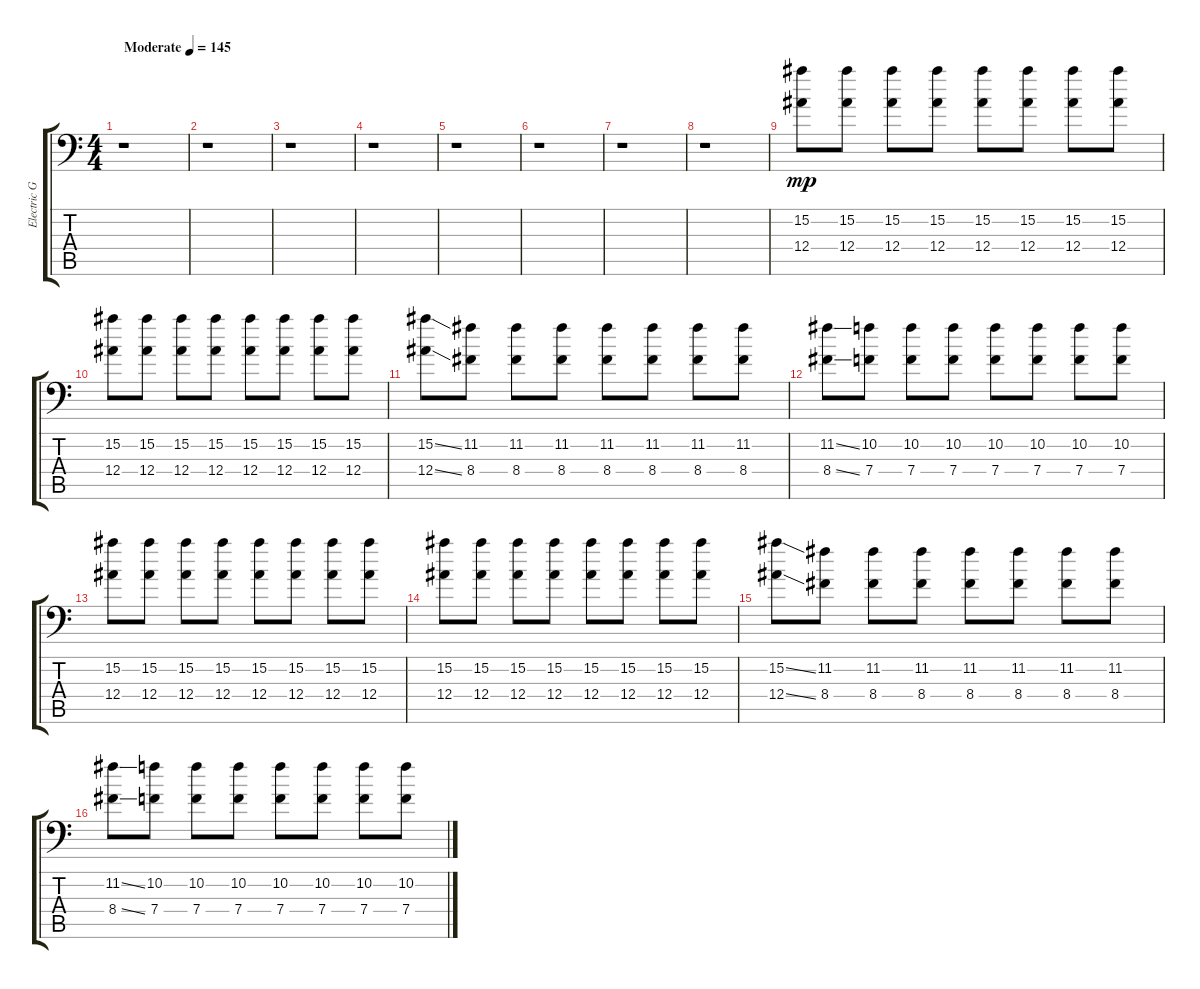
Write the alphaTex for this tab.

\track ("Electric Guitar" "Electric G") {instrument distortionguitar}
\staff {score tabs}
\tuning (C4 G3 Eb3 Bb2 F2 Bb1) {hide}
\ts (4 4)
\tempo (145 "Moderate")
\clef f4
\ks c
r.1{dy mp instrument distortionguitar} |
r.1 |
r.1 |
r.1 |
r.1 |
r.1 |
r.1 |
r.1 |
(15.2 12.4).8 (15.2 12.4).8 (15.2 12.4).8 (15.2 12.4).8 (15.2 12.4).8 (15.2 12.4).8 (15.2 12.4).8 (15.2 12.4).8 |
(15.2 12.4).8 (15.2 12.4).8 (15.2 12.4).8 (15.2 12.4).8 (15.2 12.4).8 (15.2 12.4).8 (15.2 12.4).8 (15.2 12.4).8 |
(15.2{ss} 12.4{ss}).8 (11.2 8.4).8 (11.2 8.4).8 (11.2 8.4).8 (11.2 8.4).8 (11.2 8.4).8 (11.2 8.4).8 (11.2 8.4).8 |
(11.2{ss} 8.4{ss}).8 (10.2 7.4).8 (10.2 7.4).8 (10.2 7.4).8 (10.2 7.4).8 (10.2 7.4).8 (10.2 7.4).8 (10.2 7.4).8 |
(15.2 12.4).8 (15.2 12.4).8 (15.2 12.4).8 (15.2 12.4).8 (15.2 12.4).8 (15.2 12.4).8 (15.2 12.4).8 (15.2 12.4).8 |
(15.2 12.4).8 (15.2 12.4).8 (15.2 12.4).8 (15.2 12.4).8 (15.2 12.4).8 (15.2 12.4).8 (15.2 12.4).8 (15.2 12.4).8 |
(15.2{ss} 12.4{ss}).8 (11.2 8.4).8 (11.2 8.4).8 (11.2 8.4).8 (11.2 8.4).8 (11.2 8.4).8 (11.2 8.4).8 (11.2 8.4).8 |
(11.2{ss} 8.4{ss}).8 (10.2 7.4).8 (10.2 7.4).8 (10.2 7.4).8 (10.2 7.4).8 (10.2 7.4).8 (10.2 7.4).8 (10.2 7.4).8
